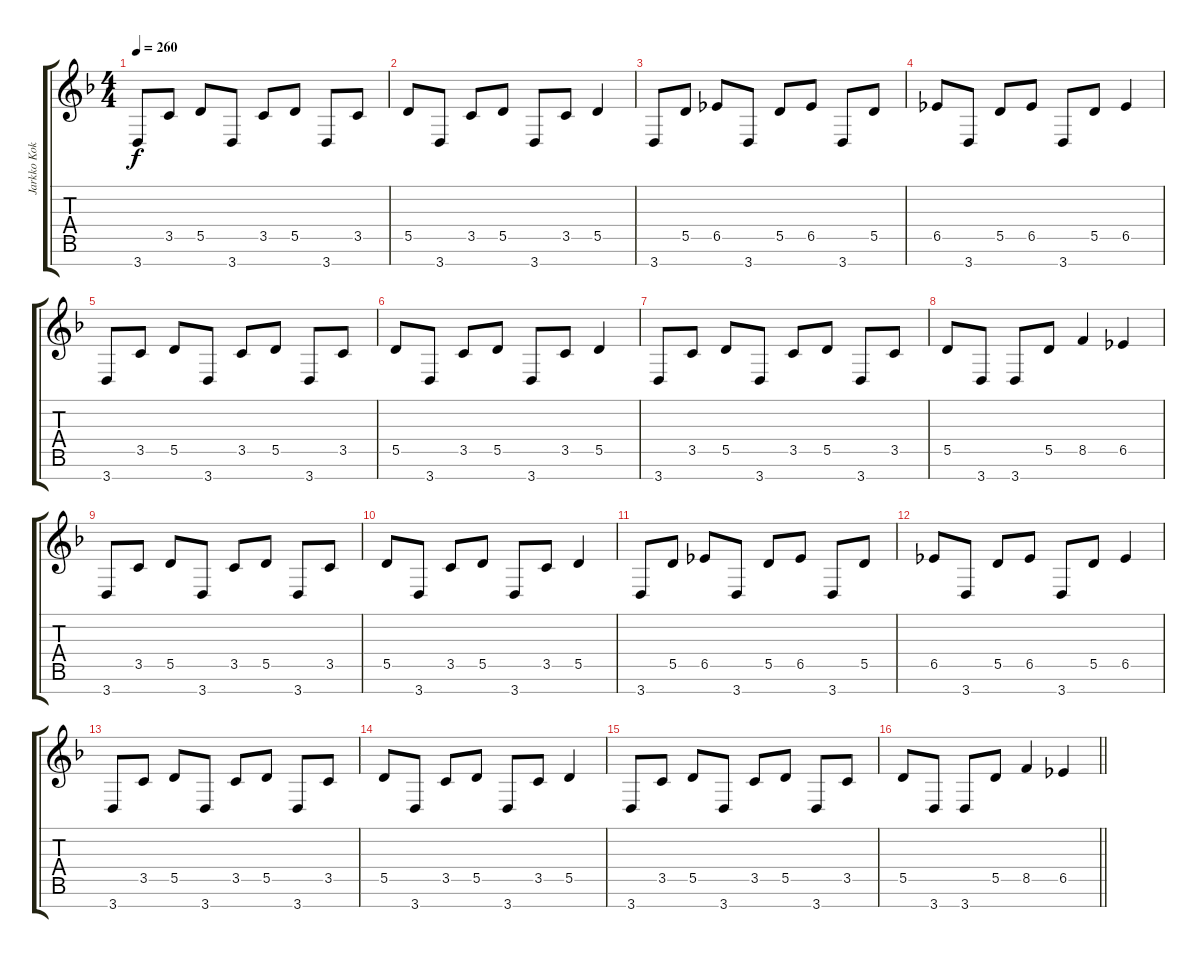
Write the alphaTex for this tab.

\track ("Jarkko Kokko (guitar)" "Jarkko Kok") {instrument distortionguitar}
\staff {score tabs}
\tuning (E4 B3 G3 D3 A2 E2 B1) {hide}
\ts (4 4)
\tempo 260
\clef g2
\ks dminor
3.7.8{dy f} 3.5.8 5.5.8 3.7.8 3.5.8 5.5.8 3.7.8 3.5.8 |
5.5.8 3.7.8 3.5.8 5.5.8 3.7.8 3.5.8 5.5.4 |
3.7.8 5.5.8 6.5.8 3.7.8 5.5.8 6.5.8 3.7.8 5.5.8 |
6.5.8 3.7.8 5.5.8 6.5.8 3.7.8 5.5.8 6.5.4 |
3.7.8 3.5.8 5.5.8 3.7.8 3.5.8 5.5.8 3.7.8 3.5.8 |
5.5.8 3.7.8 3.5.8 5.5.8 3.7.8 3.5.8 5.5.4 |
3.7.8 3.5.8 5.5.8 3.7.8 3.5.8 5.5.8 3.7.8 3.5.8 |
5.5.8 3.7.8 3.7.8 5.5.8 8.5.4 6.5.4 |
3.7.8 3.5.8 5.5.8 3.7.8 3.5.8 5.5.8 3.7.8 3.5.8 |
5.5.8 3.7.8 3.5.8 5.5.8 3.7.8 3.5.8 5.5.4 |
3.7.8 5.5.8 6.5.8 3.7.8 5.5.8 6.5.8 3.7.8 5.5.8 |
6.5.8 3.7.8 5.5.8 6.5.8 3.7.8 5.5.8 6.5.4 |
3.7.8 3.5.8 5.5.8 3.7.8 3.5.8 5.5.8 3.7.8 3.5.8 |
5.5.8 3.7.8 3.5.8 5.5.8 3.7.8 3.5.8 5.5.4 |
3.7.8 3.5.8 5.5.8 3.7.8 3.5.8 5.5.8 3.7.8 3.5.8 |
\barLineRight lightlight
5.5.8 3.7.8 3.7.8 5.5.8 8.5.4 6.5.4
